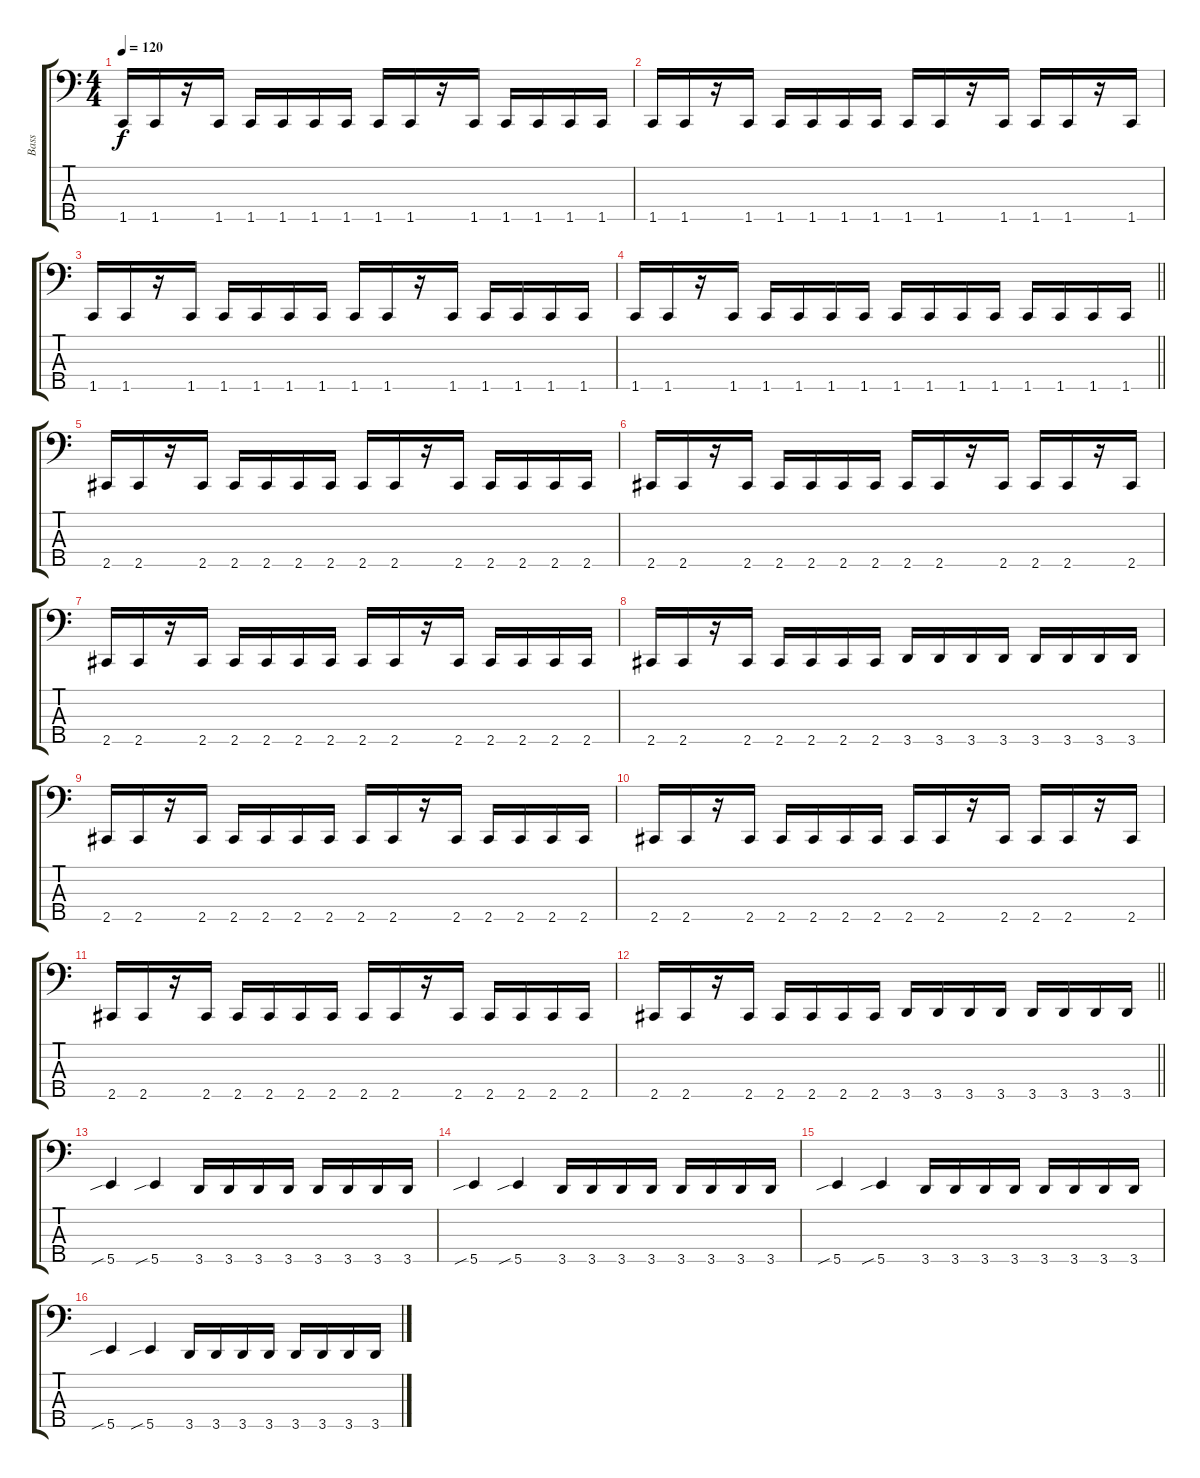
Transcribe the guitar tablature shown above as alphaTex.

\track ("Bass" "Bass") {instrument electricbasspick}
\staff {score tabs}
\tuning (G2 D2 A1 E1 B0) {hide}
\ts (4 4)
\tempo 120
\clef f4
\ks c
1.5.16{dy f} 1.5.16 r.16 1.5.16 1.5.16 1.5.16 1.5.16 1.5.16 1.5.16 1.5.16 r.16 1.5.16 1.5.16 1.5.16 1.5.16 1.5.16 |
1.5.16 1.5.16 r.16 1.5.16 1.5.16 1.5.16 1.5.16 1.5.16 1.5.16 1.5.16 r.16 1.5.16 1.5.16 1.5.16 r.16 1.5.16 |
1.5.16 1.5.16 r.16 1.5.16 1.5.16 1.5.16 1.5.16 1.5.16 1.5.16 1.5.16 r.16 1.5.16 1.5.16 1.5.16 1.5.16 1.5.16 |
\barLineRight lightlight
1.5.16 1.5.16 r.16 1.5.16 1.5.16 1.5.16 1.5.16 1.5.16 1.5.16 1.5.16 1.5.16 1.5.16 1.5.16 1.5.16 1.5.16 1.5.16 |
2.5.16 2.5.16 r.16 2.5.16 2.5.16 2.5.16 2.5.16 2.5.16 2.5.16 2.5.16 r.16 2.5.16 2.5.16 2.5.16 2.5.16 2.5.16 |
2.5.16 2.5.16 r.16 2.5.16 2.5.16 2.5.16 2.5.16 2.5.16 2.5.16 2.5.16 r.16 2.5.16 2.5.16 2.5.16 r.16 2.5.16 |
2.5.16 2.5.16 r.16 2.5.16 2.5.16 2.5.16 2.5.16 2.5.16 2.5.16 2.5.16 r.16 2.5.16 2.5.16 2.5.16 2.5.16 2.5.16 |
2.5.16 2.5.16 r.16 2.5.16 2.5.16 2.5.16 2.5.16 2.5.16 3.5.16 3.5.16 3.5.16 3.5.16 3.5.16 3.5.16 3.5.16 3.5.16 |
2.5.16 2.5.16 r.16 2.5.16 2.5.16 2.5.16 2.5.16 2.5.16 2.5.16 2.5.16 r.16 2.5.16 2.5.16 2.5.16 2.5.16 2.5.16 |
2.5.16 2.5.16 r.16 2.5.16 2.5.16 2.5.16 2.5.16 2.5.16 2.5.16 2.5.16 r.16 2.5.16 2.5.16 2.5.16 r.16 2.5.16 |
2.5.16 2.5.16 r.16 2.5.16 2.5.16 2.5.16 2.5.16 2.5.16 2.5.16 2.5.16 r.16 2.5.16 2.5.16 2.5.16 2.5.16 2.5.16 |
\barLineRight lightlight
2.5.16 2.5.16 r.16 2.5.16 2.5.16 2.5.16 2.5.16 2.5.16 3.5.16 3.5.16 3.5.16 3.5.16 3.5.16 3.5.16 3.5.16 3.5.16 |
5.5{sib}.4 5.5{sib}.4 3.5.16 3.5.16 3.5.16 3.5.16 3.5.16 3.5.16 3.5.16 3.5.16 |
5.5{sib}.4 5.5{sib}.4 3.5.16 3.5.16 3.5.16 3.5.16 3.5.16 3.5.16 3.5.16 3.5.16 |
5.5{sib}.4 5.5{sib}.4 3.5.16 3.5.16 3.5.16 3.5.16 3.5.16 3.5.16 3.5.16 3.5.16 |
5.5{sib}.4 5.5{sib}.4 3.5.16 3.5.16 3.5.16 3.5.16 3.5.16 3.5.16 3.5.16 3.5.16
